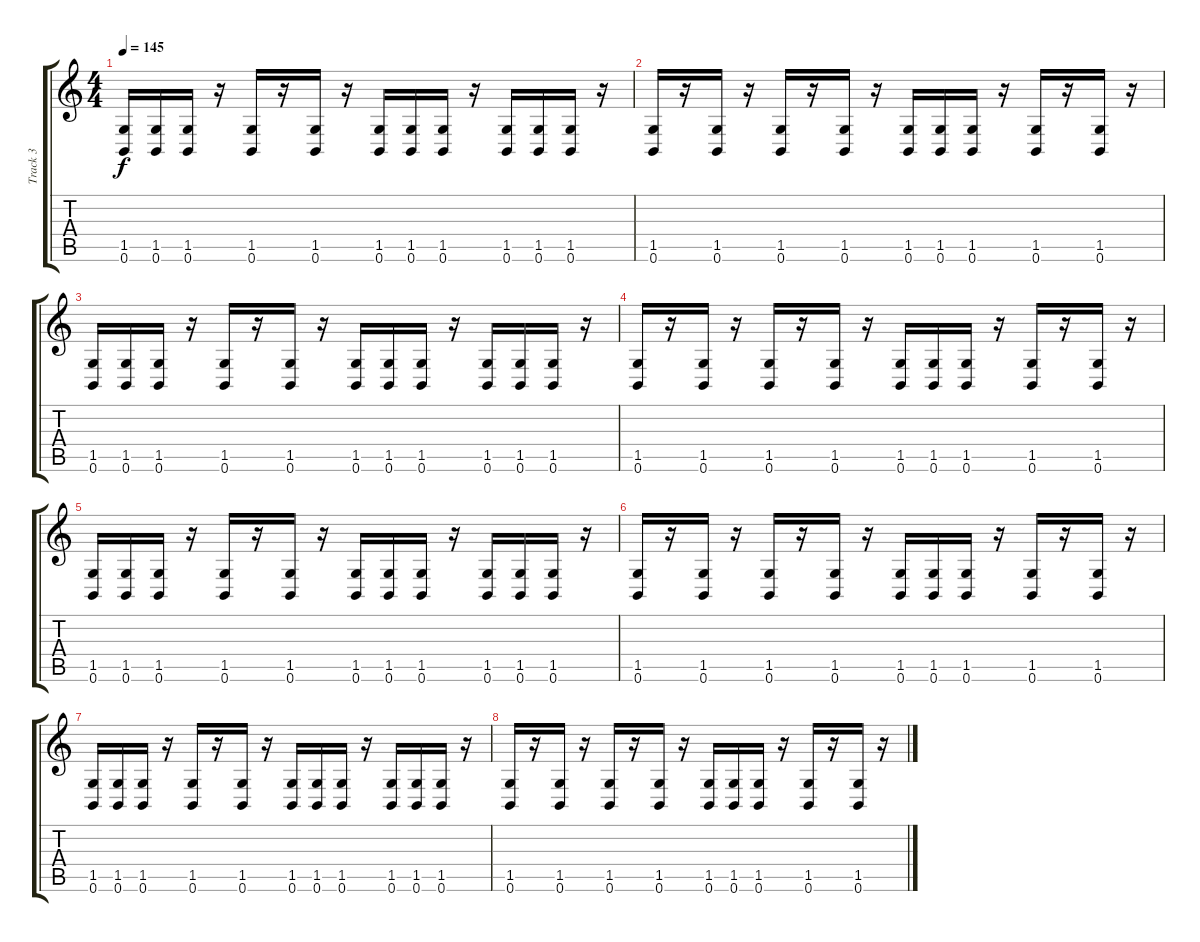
\track ("Track 3" "Track 3") {instrument distortionguitar}
\staff {score tabs}
\tuning (Db4 Ab3 E3 B2 Gb2 B1) {hide}
\ts (4 4)
\tempo 145
\clef g2
\ks c
(1.5 0.6).16{dy f} (1.5 0.6).16 (1.5 0.6).16 r.16 (1.5 0.6).16 r.16 (1.5 0.6).16 r.16 (1.5 0.6).16 (1.5 0.6).16 (1.5 0.6).16 r.16 (1.5 0.6).16 (1.5 0.6).16 (1.5 0.6).16 r.16 |
(1.5 0.6).16 r.16 (1.5 0.6).16 r.16 (1.5 0.6).16 r.16 (1.5 0.6).16 r.16 (1.5 0.6).16 (1.5 0.6).16 (1.5 0.6).16 r.16 (1.5 0.6).16 r.16 (1.5 0.6).16 r.16 |
(1.5 0.6).16 (1.5 0.6).16 (1.5 0.6).16 r.16 (1.5 0.6).16 r.16 (1.5 0.6).16 r.16 (1.5 0.6).16 (1.5 0.6).16 (1.5 0.6).16 r.16 (1.5 0.6).16 (1.5 0.6).16 (1.5 0.6).16 r.16 |
(1.5 0.6).16 r.16 (1.5 0.6).16 r.16 (1.5 0.6).16 r.16 (1.5 0.6).16 r.16 (1.5 0.6).16 (1.5 0.6).16 (1.5 0.6).16 r.16 (1.5 0.6).16 r.16 (1.5 0.6).16 r.16 |
(1.5 0.6).16 (1.5 0.6).16 (1.5 0.6).16 r.16 (1.5 0.6).16 r.16 (1.5 0.6).16 r.16 (1.5 0.6).16 (1.5 0.6).16 (1.5 0.6).16 r.16 (1.5 0.6).16 (1.5 0.6).16 (1.5 0.6).16 r.16 |
(1.5 0.6).16 r.16 (1.5 0.6).16 r.16 (1.5 0.6).16 r.16 (1.5 0.6).16 r.16 (1.5 0.6).16 (1.5 0.6).16 (1.5 0.6).16 r.16 (1.5 0.6).16 r.16 (1.5 0.6).16 r.16 |
(1.5 0.6).16 (1.5 0.6).16 (1.5 0.6).16 r.16 (1.5 0.6).16 r.16 (1.5 0.6).16 r.16 (1.5 0.6).16 (1.5 0.6).16 (1.5 0.6).16 r.16 (1.5 0.6).16 (1.5 0.6).16 (1.5 0.6).16 r.16 |
(1.5 0.6).16 r.16 (1.5 0.6).16 r.16 (1.5 0.6).16 r.16 (1.5 0.6).16 r.16 (1.5 0.6).16 (1.5 0.6).16 (1.5 0.6).16 r.16 (1.5 0.6).16 r.16 (1.5 0.6).16 r.16
